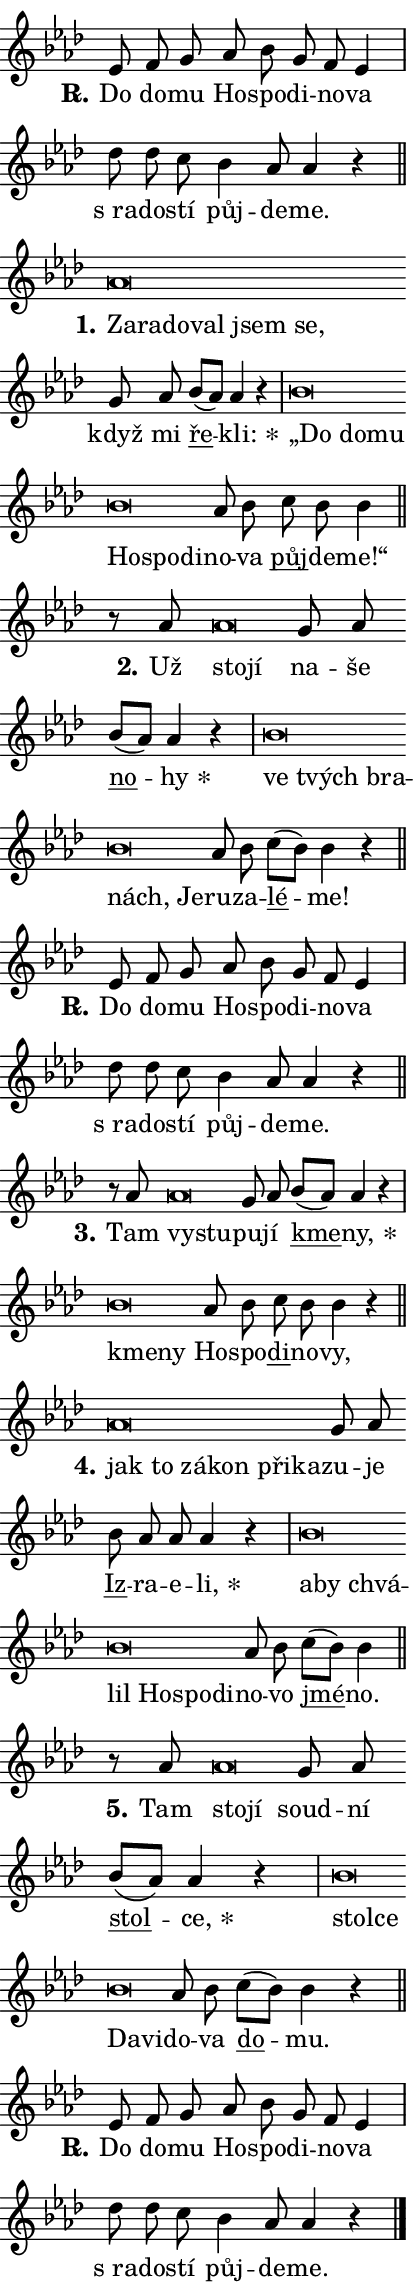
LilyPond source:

\version "2.24.0"
\header { tagline = "" }
\paper {
  indent = 0\cm
  top-margin = 0\cm
  right-margin = 0.13\cm % to fit lyric hyphens
  bottom-margin = 0\cm
  left-margin = 0\cm
  paper-width = 7\cm
  page-breaking = #ly:one-page-breaking
  system-system-spacing.basic-distance = #11
  score-system-spacing.basic-distance = #11
  ragged-last = ##f
}


%% Author: Thomas Morley
%% https://lists.gnu.org/archive/html/lilypond-user/2020-05/msg00002.html
#(define (line-position grob)
"Returns position of @var[grob} in current system:
   @code{'start}, if at first time-step
   @code{'end}, if at last time-step
   @code{'middle} otherwise
"
  (let* ((col (ly:item-get-column grob))
         (ln (ly:grob-object col 'left-neighbor))
         (rn (ly:grob-object col 'right-neighbor))
         (col-to-check-left (if (ly:grob? ln) ln col))
         (col-to-check-right (if (ly:grob? rn) rn col))
         (break-dir-left
           (and
             (ly:grob-property col-to-check-left 'non-musical #f)
             (ly:item-break-dir col-to-check-left)))
         (break-dir-right
           (and
             (ly:grob-property col-to-check-right 'non-musical #f)
             (ly:item-break-dir col-to-check-right))))
        (cond ((eqv? 1 break-dir-left) 'start)
              ((eqv? -1 break-dir-right) 'end)
              (else 'middle))))

#(define (tranparent-at-line-position vctor)
  (lambda (grob)
  "Relying on @code{line-position} select the relevant enry from @var{vctor}.
Used to determine transparency,"
    (case (line-position grob)
      ((end) (not (vector-ref vctor 0)))
      ((middle) (not (vector-ref vctor 1)))
      ((start) (not (vector-ref vctor 2))))))

noteHeadBreakVisibility =
#(define-music-function (break-visibility)(vector?)
"Makes @code{NoteHead}s transparent relying on @var{break-visibility}"
#{
  \override NoteHead.transparent =
    #(tranparent-at-line-position break-visibility)
#})

#(define delete-ledgers-for-transparent-note-heads
  (lambda (grob)
    "Reads whether a @code{NoteHead} is transparent.
If so this @code{NoteHead} is removed from @code{'note-heads} from
@var{grob}, which is supposed to be @code{LedgerLineSpanner}.
As a result ledgers are not printed for this @code{NoteHead}"
    (let* ((nhds-array (ly:grob-object grob 'note-heads))
           (nhds-list
             (if (ly:grob-array? nhds-array)
                 (ly:grob-array->list nhds-array)
                 '()))
           ;; Relies on the transparent-property being done before
           ;; Staff.LedgerLineSpanner.after-line-breaking is executed.
           ;; This is fragile ...
           (to-keep
             (remove
               (lambda (nhd)
                 (ly:grob-property nhd 'transparent #f))
               nhds-list)))
      ;; TODO find a better method to iterate over grob-arrays, similiar
      ;; to filter/remove etc for lists
      ;; For now rebuilt from scratch
      (set! (ly:grob-object grob 'note-heads)  '())
      (for-each
        (lambda (nhd)
          (ly:pointer-group-interface::add-grob grob 'note-heads nhd))
        to-keep))))

squashNotes = {
  \override NoteHead.X-extent = #'(-0.2 . 0.2)
  \override NoteHead.Y-extent = #'(-0.75 . 0)
  \override NoteHead.stencil =
    #(lambda (grob)
       (let ((pos (ly:grob-property grob 'staff-position)))
         (begin
           (if (< pos -7) (display "ERROR: Lower brevis then expected\n") (display ""))
           (if (<= pos -6) ly:text-interface::print ly:note-head::print))))
}
unSquashNotes = {
  \revert NoteHead.X-extent
  \revert NoteHead.Y-extent
  \revert NoteHead.stencil
}

hideNotes = \noteHeadBreakVisibility #begin-of-line-visible
unHideNotes = \noteHeadBreakVisibility #all-visible

% work-around for resetting accidentals
% https://lilypond.org/doc/v2.23/Documentation/notation/displaying-rhythms#unmetered-music
cadenzaMeasure = {
  \cadenzaOff
  \partial 1024 s1024
  \cadenzaOn
}

#(define-markup-command (accent layout props text) (markup?)
  "Underline accented syllable"
  (interpret-markup layout props
    #{\markup \override #'(offset . 4.3) \underline { #text }#}))

responsum = \markup \concat {
  "R" \hspace #-1.05 \path #0.1 #'((moveto 0 0.07) (lineto 0.9 0.8)) \hspace #0.05 "."
}

spaceSize = #0.6828661417322834 % exact space size for TeX Gyre Schola

\layout {
  \context {
    \Staff
    \remove "Time_signature_engraver"
    \override LedgerLineSpanner.after-line-breaking = #delete-ledgers-for-transparent-note-heads
  }
  \context {
    \Lyrics {
      \override LyricSpace.minimum-distance = \spaceSize
      \override LyricText.font-name = #"TeX Gyre Schola"
      \override LyricText.font-size = 1
      \override StanzaNumber.font-name = #"TeX Gyre Schola Bold"
      \override StanzaNumber.font-size = 1
    }
  }
  \context {
    \Score 
    \override NoteHead.text =
      #(lambda (grob) 
        (let ((pos (ly:grob-property grob 'staff-position)))
          #{\markup {
            \combine
              \halign #-0.55 \raise #(if (= pos -6) 0 0.5) \override #'(thickness . 2) \draw-line #'(3.2 . 0)
              \musicglyph "noteheads.sM1"
          }#}))
  }
}

% magnetic-lyrics.ily
%
%   written by
%     Jean Abou Samra <jean@abou-samra.fr>
%     Werner Lemberg <wl@gnu.org>
%
%   adapted by
%     Jiri Hon <jiri.hon@gmail.com>
%
% Version 2022-Apr-15

% https://www.mail-archive.com/lilypond-user@gnu.org/msg149350.html

#(define (Left_hyphen_pointer_engraver context)
   "Collect syllable-hyphen-syllable occurrences in lyrics and store
them in properties.  This engraver only looks to the left.  For
example, if the lyrics input is @code{foo -- bar}, it does the
following.

@itemize @bullet
@item
Set the @code{text} property of the @code{LyricHyphen} grob between
@q{foo} and @q{bar} to @code{foo}.

@item
Set the @code{left-hyphen} property of the @code{LyricText} grob with
text @q{foo} to the @code{LyricHyphen} grob between @q{foo} and
@q{bar}.
@end itemize

Use this auxiliary engraver in combination with the
@code{lyric-@/text::@/apply-@/magnetic-@/offset!} hook."
   (let ((hyphen #f)
         (text #f))
     (make-engraver
      (acknowledgers
       ((lyric-syllable-interface engraver grob source-engraver)
        (set! text grob)))
      (end-acknowledgers
       ((lyric-hyphen-interface engraver grob source-engraver)
        ;(when (not (grob::has-interface grob 'lyric-space-interface))
          (set! hyphen grob)));)
      ((stop-translation-timestep engraver)
       (when (and text hyphen)
         (ly:grob-set-object! text 'left-hyphen hyphen))
       (set! text #f)
       (set! hyphen #f)))))

#(define (lyric-text::apply-magnetic-offset! grob)
   "If the space between two syllables is less than the value in
property @code{LyricText@/.details@/.squash-threshold}, move the right
syllable to the left so that it gets concatenated with the left
syllable.

Use this function as a hook for
@code{LyricText@/.after-@/line-@/breaking} if the
@code{Left_@/hyphen_@/pointer_@/engraver} is active."
   (let ((hyphen (ly:grob-object grob 'left-hyphen #f)))
     (when hyphen
       (let ((left-text (ly:spanner-bound hyphen LEFT)))
         (when (grob::has-interface left-text 'lyric-syllable-interface)
           (let* ((common (ly:grob-common-refpoint grob left-text X))
                  (this-x-ext (ly:grob-extent grob common X))
                  (left-x-ext
                   (begin
                     ;; Trigger magnetism for left-text.
                     (ly:grob-property left-text 'after-line-breaking)
                     (ly:grob-extent left-text common X)))
                  ;; `delta` is the gap width between two syllables.
                  (delta (- (interval-start this-x-ext)
                            (interval-end left-x-ext)))
                  (details (ly:grob-property grob 'details))
                  (threshold (assoc-get 'squash-threshold details 0.2)))
             (when (< delta threshold)
               (let* (;; We have to manipulate the input text so that
                      ;; ligatures crossing syllable boundaries are not
                      ;; disabled.  For languages based on the Latin
                      ;; script this is essentially a beautification.
                      ;; However, for non-Western scripts it can be a
                      ;; necessity.
                      (lt (ly:grob-property left-text 'text))
                      (rt (ly:grob-property grob 'text))
                      (is-space (grob::has-interface hyphen 'lyric-space-interface))
                      (space (if is-space " " ""))
                      (extra-delta (if is-space spaceSize 0))
                      ;; Append new syllable.
                      (ltrt-space (if (and (string? lt) (string? rt))
                                (string-append lt space rt)
                                (make-concat-markup (list lt space rt))))
                      ;; Right-align `ltrt` to the right side.
                      (ltrt-space-markup (grob-interpret-markup
                               grob
                               (make-translate-markup
                                (cons (interval-length this-x-ext) 0)
                                (make-right-align-markup ltrt-space)))))
                 (begin
                   ;; Don't print `left-text`.
                   (ly:grob-set-property! left-text 'stencil #f)
                   ;; Set text and stencil (which holds all collected
                   ;; syllables so far) and shift it to the left.
                   (ly:grob-set-property! grob 'text ltrt-space)
                   (ly:grob-set-property! grob 'stencil ltrt-space-markup)
                   (ly:grob-translate-axis! grob (- (- delta extra-delta)) X))))))))))


#(define (lyric-hyphen::displace-bounds-first grob)
   ;; Make very sure this callback isn't triggered too early.
   (let ((left (ly:spanner-bound grob LEFT))
         (right (ly:spanner-bound grob RIGHT)))
     (ly:grob-property left 'after-line-breaking)
     (ly:grob-property right 'after-line-breaking)
     (ly:lyric-hyphen::print grob)))

squashThreshold = #0.4

\layout {
  \context {
    \Lyrics
    \consists #Left_hyphen_pointer_engraver
    \override LyricText.after-line-breaking =
      #lyric-text::apply-magnetic-offset!
    \override LyricHyphen.stencil = #lyric-hyphen::displace-bounds-first
    \override LyricText.details.squash-threshold = \squashThreshold
    \override LyricHyphen.minimum-distance = 0
    \override LyricHyphen.minimum-length = \squashThreshold
  }
}

squashText = \override LyricText.details.squash-threshold = 9999
unSquashText = \override LyricText.details.squash-threshold = \squashThreshold

leftText = \override LyricText.self-alignment-X = #LEFT
unLeftText = \revert LyricText.self-alignment-X

starOffset = #(lambda (grob) 
                (let ((x_offset (ly:self-alignment-interface::aligned-on-x-parent grob)))
                  (if (= x_offset 0) 0 (+ x_offset 1.2))))

star = #(define-music-function (syllable)(string?)
"Append star separator at the end of a syllable"
#{
  \once \override LyricText.X-offset = #starOffset
  \lyricmode { \markup {
    #syllable
    \override #'((font-name . "TeX Gyre Schola Bold")) \hspace #0.2 \lower #0.65 \larger "*"
  } }
#})

starAccent = #(define-music-function (syllable)(string?)
"Append star separator at the end of a syllable and make accent"
#{
  \once \override LyricText.X-offset = #starOffset
  \lyricmode { \markup {
    \accent #syllable
    \override #'((font-name . "TeX Gyre Schola Bold")) \hspace #0.2 \lower #0.65 \larger "*"
  } }
#})

breath = #(define-music-function (syllable)(string?)
"Append breathing indicator at the end of a syllable"
#{
  \lyricmode { \markup { #syllable "+" } }
#})

optionalBreath = #(define-music-function (syllable)(string?)
"Append optional breathing indicator at the end of a syllable"
#{
  \lyricmode { \markup { #syllable "(+)" } }
#})


\score {
    <<
        \new Voice = "melody" { \cadenzaOn \key as \major \relative { es'8 f g as bes g f es4 \cadenzaMeasure \bar "|" des'8 des c \bar "" bes4 as8 as4 r \cadenzaMeasure \bar "||" \break } }
        \new Lyrics \lyricsto "melody" { \lyricmode { \set stanza = \responsum
Do do -- mu Ho -- spo -- di -- no -- va "s ra" -- do -- stí půj -- de -- me. } }
    >>
    \layout {}
}

\score {
    <<
        \new Voice = "melody" { \cadenzaOn \key as \major \relative { \squashNotes as'\breve*1/16 \hideNotes \breve*1/16 \bar "" \breve*1/16 \bar "" \breve*1/16 \bar "" \breve*1/16 \breve*1/16 \bar "" \unHideNotes \unSquashNotes g8 as \bar "" bes[( as)] as4 r \cadenzaMeasure \bar "|" \squashNotes bes\breve*1/16 \hideNotes \breve*1/16 \bar "" \breve*1/16 \bar "" \breve*1/16 \bar "" \breve*1/16 \breve*1/16 \bar "" \unHideNotes \unSquashNotes as8 bes \bar "" c bes bes4 \cadenzaMeasure \bar "||" \break } }
        \new Lyrics \lyricsto "melody" { \lyricmode { \set stanza = "1."
\leftText Za -- \squashText ra -- do -- val jsem se, \unLeftText \unSquashText když mi \markup \accent ře -- \star kli: \leftText „Do \squashText do -- mu Ho -- spo -- di -- \unLeftText \unSquashText no -- va \markup \accent půj -- de -- me!“ } }
    >>
    \layout {}
}

\score {
    <<
        \new Voice = "melody" { \cadenzaOn \key as \major \relative { r8 as'8 \squashNotes as\breve*1/16 \hideNotes \breve*1/16 \bar "" \unHideNotes \unSquashNotes g8 as \bar "" bes[( as)] as4 r \cadenzaMeasure \bar "|" \squashNotes bes\breve*1/16 \hideNotes \breve*1/16 \bar "" \breve*1/16 \bar "" \breve*1/16 \breve*1/16 \bar "" \unHideNotes \unSquashNotes as8 bes \bar "" c[( bes)] bes4 r \cadenzaMeasure \bar "||" \break } }
        \new Lyrics \lyricsto "melody" { \lyricmode { \set stanza = "2."
Už \leftText sto -- \squashText jí \unLeftText \unSquashText na -- še \markup \accent no -- \star hy \leftText ve \squashText tvých bra -- nách, Je -- \unLeftText \unSquashText ru -- za -- \markup \accent lé -- me! } }
    >>
    \layout {}
}

\score {
    <<
        \new Voice = "melody" { \cadenzaOn \key as \major \relative { es'8 f g as bes g f es4 \cadenzaMeasure \bar "|" des'8 des c \bar "" bes4 as8 as4 r \cadenzaMeasure \bar "||" \break } }
        \new Lyrics \lyricsto "melody" { \lyricmode { \set stanza = \responsum
Do do -- mu Ho -- spo -- di -- no -- va "s ra" -- do -- stí půj -- de -- me. } }
    >>
    \layout {}
}

\score {
    <<
        \new Voice = "melody" { \cadenzaOn \key as \major \relative { r8 as'8 \squashNotes as\breve*1/16 \hideNotes \breve*1/16 \bar "" \unHideNotes \unSquashNotes g8 as \bar "" bes[( as)] as4 r \cadenzaMeasure \bar "|" \squashNotes bes\breve*1/16 \hideNotes \breve*1/16 \bar "" \unHideNotes \unSquashNotes as8 bes \bar "" c bes bes4 r \cadenzaMeasure \bar "||" \break } }
        \new Lyrics \lyricsto "melody" { \lyricmode { \set stanza = "3."
Tam \leftText vy -- \squashText stu -- \unLeftText \unSquashText pu -- jí \markup \accent kme -- \star ny, \leftText kme -- \squashText ny \unLeftText \unSquashText Ho -- spo -- \markup \accent di -- no -- vy, } }
    >>
    \layout {}
}

\score {
    <<
        \new Voice = "melody" { \cadenzaOn \key as \major \relative { \squashNotes as'\breve*1/16 \hideNotes \breve*1/16 \bar "" \breve*1/16 \bar "" \breve*1/16 \bar "" \breve*1/16 \breve*1/16 \bar "" \unHideNotes \unSquashNotes g8 as \bar "" bes as as as4 r \cadenzaMeasure \bar "|" \squashNotes bes\breve*1/16 \hideNotes \breve*1/16 \bar "" \breve*1/16 \bar "" \breve*1/16 \bar "" \breve*1/16 \bar "" \breve*1/16 \breve*1/16 \bar "" \unHideNotes \unSquashNotes as8 bes \bar "" c[( bes)] bes4 \cadenzaMeasure \bar "||" \break } }
        \new Lyrics \lyricsto "melody" { \lyricmode { \set stanza = "4."
\leftText jak \squashText to zá -- kon při -- ka -- \unLeftText \unSquashText zu -- je \markup \accent Iz -- ra -- e -- \star li, \leftText a -- \squashText by chvá -- lil Ho -- spo -- di -- \unLeftText \unSquashText no -- vo \markup \accent jmé -- no. } }
    >>
    \layout {}
}

\score {
    <<
        \new Voice = "melody" { \cadenzaOn \key as \major \relative { r8 as'8 \squashNotes as\breve*1/16 \hideNotes \breve*1/16 \bar "" \unHideNotes \unSquashNotes g8 as \bar "" bes[( as)] as4 r \cadenzaMeasure \bar "|" \squashNotes bes\breve*1/16 \hideNotes \breve*1/16 \bar "" \breve*1/16 \breve*1/16 \bar "" \unHideNotes \unSquashNotes as8 bes \bar "" c[( bes)] bes4 r \cadenzaMeasure \bar "||" \break } }
        \new Lyrics \lyricsto "melody" { \lyricmode { \set stanza = "5."
Tam \leftText sto -- \squashText jí \unLeftText \unSquashText soud -- ní \markup \accent stol -- \star ce, \leftText stol -- \squashText ce Da -- vi -- \unLeftText \unSquashText do -- va \markup \accent do -- mu. } }
    >>
    \layout {}
}

\score {
    <<
        \new Voice = "melody" { \cadenzaOn \key as \major \relative { es'8 f g as bes g f es4 \cadenzaMeasure \bar "|" des'8 des c \bar "" bes4 as8 as4 r \cadenzaMeasure \bar "||" \break } \bar "|." }
        \new Lyrics \lyricsto "melody" { \lyricmode { \set stanza = \responsum
Do do -- mu Ho -- spo -- di -- no -- va "s ra" -- do -- stí půj -- de -- me. } }
    >>
    \layout {}
}
